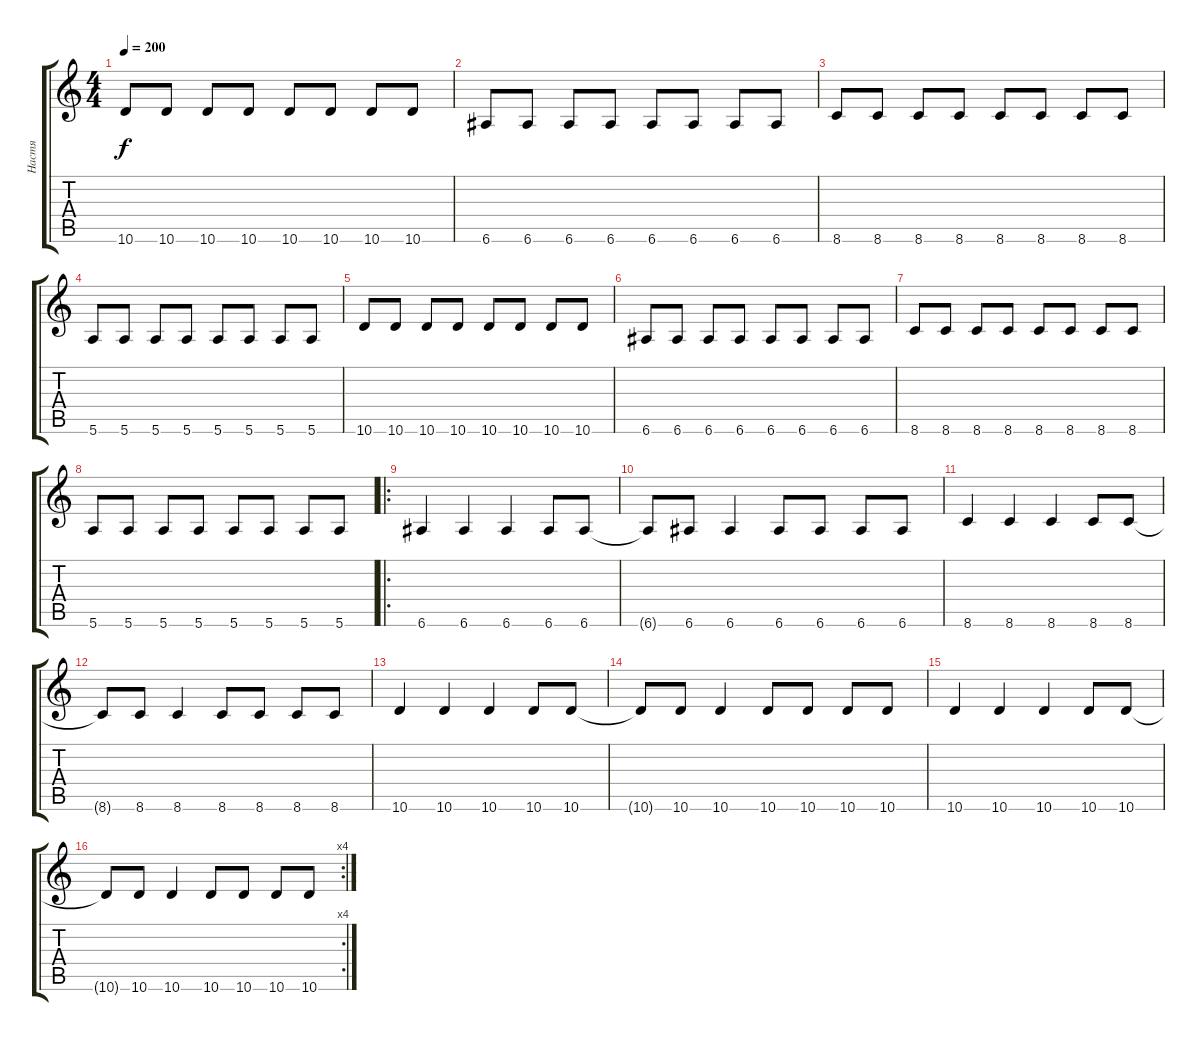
\track ("Настя" "Настя") {instrument electricbasspick}
\staff {score tabs}
\tuning (E4 B3 G3 D3 A2 E2) {hide}
\ts (4 4)
\tempo 200
\clef g2
\ks c
10.6.8{dy f} 10.6.8 10.6.8 10.6.8 10.6.8 10.6.8 10.6.8 10.6.8 |
6.6.8 6.6.8 6.6.8 6.6.8 6.6.8 6.6.8 6.6.8 6.6.8 |
8.6.8 8.6.8 8.6.8 8.6.8 8.6.8 8.6.8 8.6.8 8.6.8 |
5.6.8 5.6.8 5.6.8 5.6.8 5.6.8 5.6.8 5.6.8 5.6.8 |
10.6.8 10.6.8 10.6.8 10.6.8 10.6.8 10.6.8 10.6.8 10.6.8 |
6.6.8 6.6.8 6.6.8 6.6.8 6.6.8 6.6.8 6.6.8 6.6.8 |
8.6.8 8.6.8 8.6.8 8.6.8 8.6.8 8.6.8 8.6.8 8.6.8 |
5.6.8 5.6.8 5.6.8 5.6.8 5.6.8 5.6.8 5.6.8 5.6.8 |
\ro
6.6.4 6.6.4 6.6.4 6.6.8 6.6.8 |
6.6{t}.8 6.6.8 6.6.4 6.6.8 6.6.8 6.6.8 6.6.8 |
8.6.4 8.6.4 8.6.4 8.6.8 8.6.8 |
8.6{t}.8 8.6.8 8.6.4 8.6.8 8.6.8 8.6.8 8.6.8 |
10.6.4 10.6.4 10.6.4 10.6.8 10.6.8 |
10.6{t}.8 10.6.8 10.6.4 10.6.8 10.6.8 10.6.8 10.6.8 |
10.6.4 10.6.4 10.6.4 10.6.8 10.6.8 |
\rc 4
10.6{t}.8 10.6.8 10.6.4 10.6.8 10.6.8 10.6.8 10.6.8
